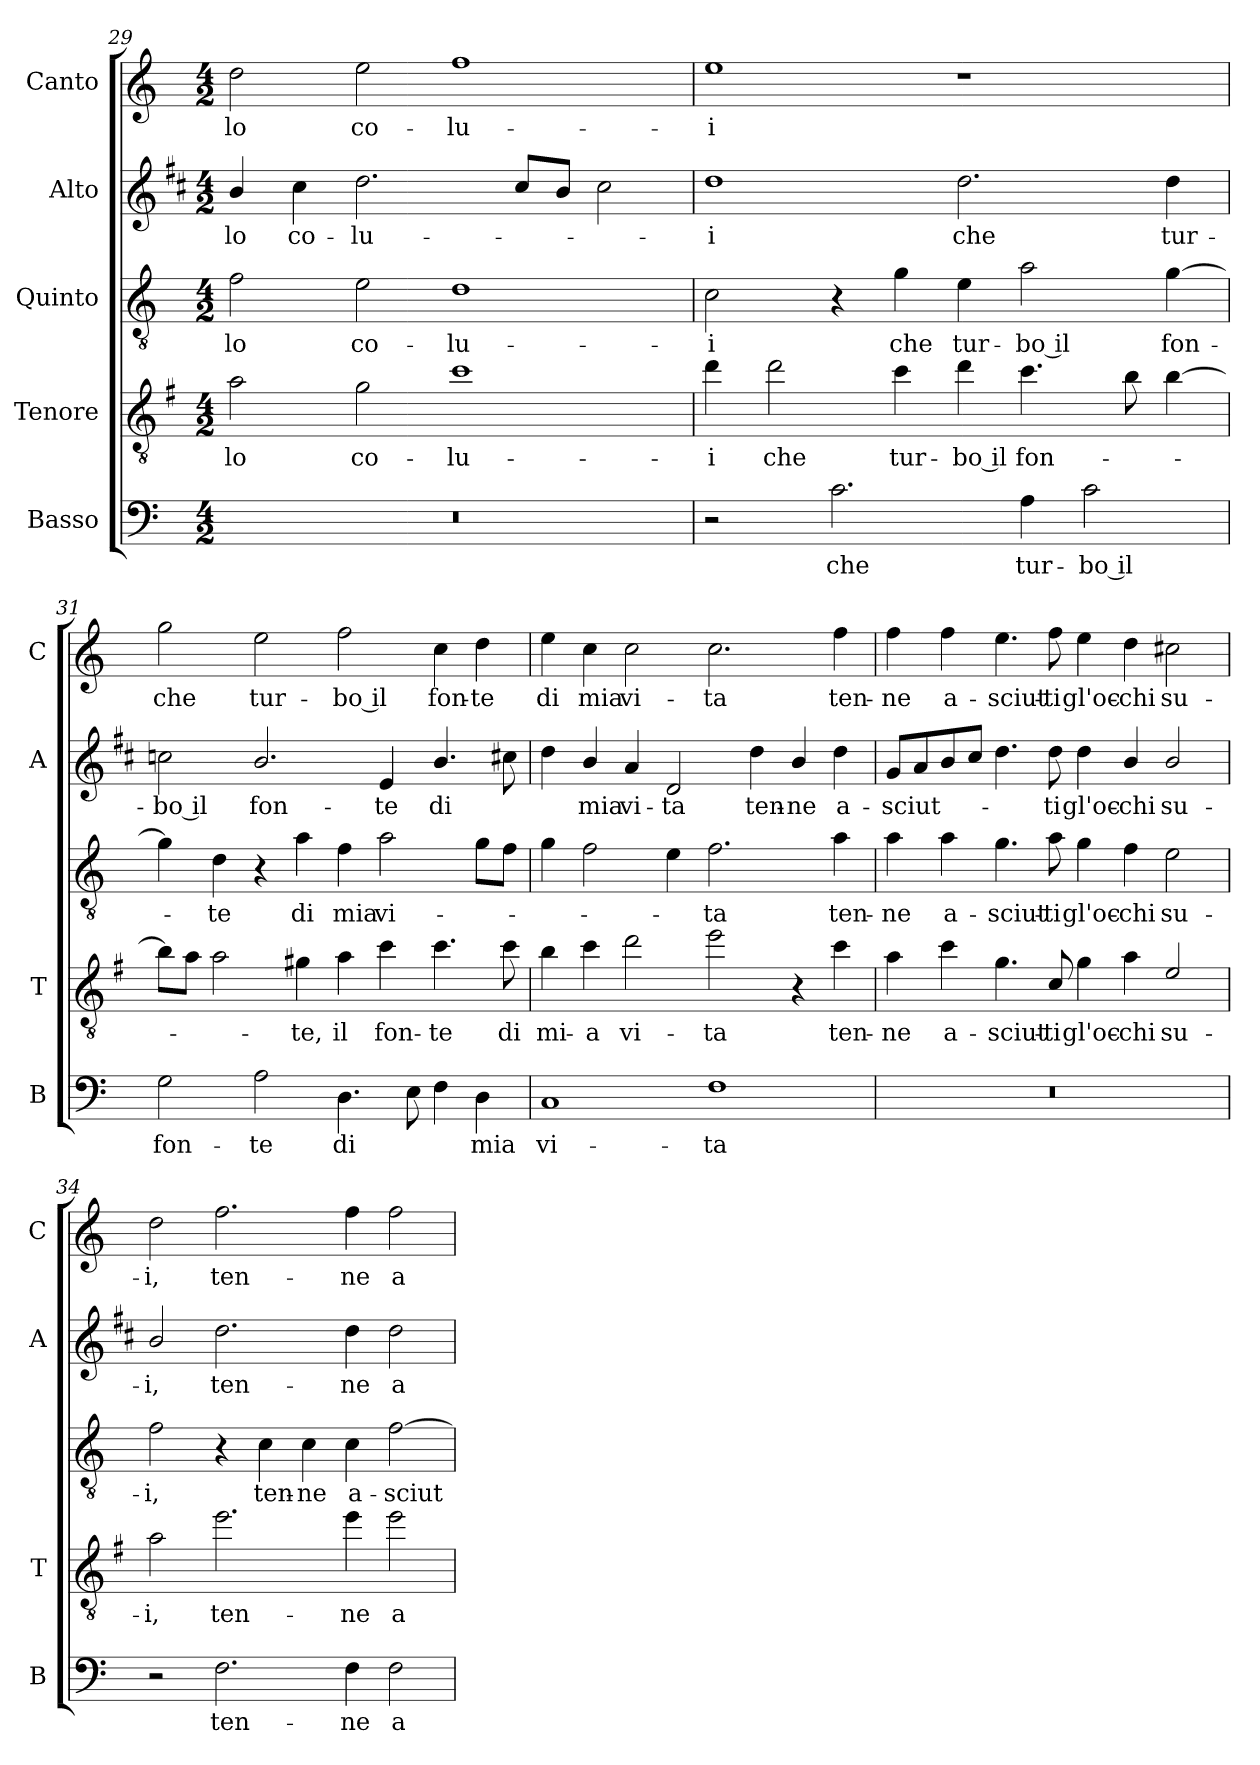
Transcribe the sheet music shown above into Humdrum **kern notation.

**kern	**text	**kern	**text	**kern	**text	**kern	**text	**kern	**text
*part5	*part5	*part4	*part4	*part3	*part3	*part2	*part2	*part1	*part1
*staff5	*staff5	*staff4	*staff4	*staff3	*staff3	*staff2	*staff2	*staff1	*staff1
*I"Basso	*	*I"Tenore	*	*I"Quinto	*	*I"Alto	*	*I"Canto	*
*I'B	*	*I'T	*	*	*	*I'A	*	*I'C	*
*clefF4	*	*clefGv2	*	*clefGv2	*	*clefG2	*	*clefG2	*
*	*	*ITrd4c7	*	*	*	*ITrd1c2	*	*	*
*k[]	*	*k[]	*	*k[]	*	*k[]	*	*k[]	*
*C:	*	*C:	*	*C:	*	*C:	*	*C:	*
*M4/2	*	*M4/2	*	*M4/2	*	*M4/2	*	*M4/2	*
=29	=29	=29	=29	=29	=29	=29	=29	=29	=29
!	!	!	!LO:LY:b	!	!LO:LY:b	!	!LO:LY:b	!	!LO:LY:b
0r	.	2d\	-lo	2f\	-lo	4a/	-lo	2dd\	-lo
!	!	!	!	!	!	!	!LO:LY:b	!	!
.	.	.	.	.	.	4b\	co-	.	.
!	!	!	!LO:LY:b	!	!LO:LY:b	!	!LO:LY:b	!	!LO:LY:b
.	.	2c\	co-	2e\	co-	2.cc\	-lu-	2ee\	co-
!	!	!	!LO:LY:b	!	!LO:LY:b	!	!	!	!LO:LY:b
.	.	1f	-lu-	1d	-lu-	.	.	1ff	-lu-
.	.	.	.	.	.	8b/L	.	.	.
.	.	.	.	.	.	8a/J	.	.	.
.	.	.	.	.	.	2b\	.	.	.
=30	=30	=30	=30	=30	=30	=30	=30	=30	=30
!	!	!	!LO:LY:b	!	!LO:LY:b	!	!LO:LY:b	!	!LO:LY:b
2r	.	4g\	-i	2c\	-i	1cc	-i	1ee	-i
!	!	!	!LO:LY:b	!	!	!	!	!	!
.	.	2g\	che	.	.	.	.	.	.
!	!LO:LY:b	!	!	!	!	!	!	!	!
2.c\	che	.	.	4r	.	.	.	.	.
!	!	!	!LO:LY:b	!	!LO:LY:b	!	!	!	!
.	.	4f\	tur-	4g\	che	.	.	.	.
!	!	!	!LO:LY:b	!	!LO:LY:b	!	!LO:LY:b	!	!
.	.	4g\	-bo il	4e\	tur-	2.cc\	che	1r	.
!	!LO:LY:b	!	!LO:LY:b	!	!LO:LY:b	!	!	!	!
4A\	tur-	4.f\	fon-	2a\	-bo il	.	.	.	.
!	!LO:LY:b	!	!	!	!	!	!	!	!
2c\	-bo il	.	.	.	.	.	.	.	.
.	.	8e\	.	.	.	.	.	.	.
!	!	!	!	!	!LO:LY:b	!	!LO:LY:b	!	!
.	.	[4e\	.	[4g\	fon-	4cc\	tur-	.	.
!!LO:LB:g=z
=31	=31	=31	=31	=31	=31	=31	=31	=31	=31
!	!LO:LY:b	!	!	!	!	!	!LO:LY:b	!	!LO:LY:b
2G\	fon-	8e\L]	.	4g\]	.	2b-X\	-bo il	2gg\	che
.	.	8d\J	.	.	.	.	.	.	.
!	!	!	!	!	!LO:LY:b	!	!	!	!
.	.	2d\	.	4d\	-te	.	.	.	.
!	!LO:LY:b	!	!	!	!	!	!LO:LY:b	!	!LO:LY:b
2A\	-te	.	.	4r	.	2.a/	fon-	2ee\	tur-
!	!	!	!LO:LY:b	!	!LO:LY:b	!	!	!	!
.	.	4c#X\	-te,	4a\	di	.	.	.	.
!	!LO:LY:b	!	!LO:LY:b	!	!LO:LY:b	!	!	!	!LO:LY:b
4.D\	di	4d\	il	4f\	mia	.	.	2ff\	-bo il
!	!	!	!LO:LY:b	!	!LO:LY:b	!	!LO:LY:b	!	!
.	.	4f\	fon-	2a\	vi-	4d/	-te	.	.
8E\	.	.	.	.	.	.	.	.	.
!	!	!	!LO:LY:b	!	!	!	!LO:LY:b	!	!LO:LY:b
4F\	.	4.f\	-te	.	.	4.a/	di	4cc\	fon-
!	!LO:LY:b	!	!	!	!	!	!	!	!LO:LY:b
4D\	mia	.	.	8g\L	.	.	.	4dd\	-te
!	!	!	!LO:LY:b	!	!	!	!	!	!
.	.	8f\	di	8f\J	.	8bn\	.	.	.
=32	=32	=32	=32	=32	=32	=32	=32	=32	=32
!	!LO:LY:b	!	!LO:LY:b	!	!	!	!	!	!LO:LY:b
1C	vi-	4e\	mi-	4g\	.	4cc\	.	4ee\	di
!	!	!	!LO:LY:b	!	!	!	!LO:LY:b	!	!LO:LY:b
.	.	4f\	-a	2f\	.	4a/	mia	4cc\	mia
!	!	!	!LO:LY:b	!	!	!	!LO:LY:b	!	!LO:LY:b
.	.	2g\	vi-	.	.	4g/	vi-	2cc\	vi-
!	!	!	!	!	!	!	!LO:LY:b	!	!
.	.	.	.	4e\	.	2c/	-ta	.	.
!	!LO:LY:b	!	!LO:LY:b	!	!LO:LY:b	!	!	!	!LO:LY:b
1F	-ta	2a\	-ta	2.f\	-ta	.	.	2.cc\	-ta
!	!	!	!	!	!	!	!LO:LY:b	!	!
.	.	.	.	.	.	4cc\	ten-	.	.
!	!	!	!	!	!	!	!LO:LY:b	!	!
.	.	4r	.	.	.	4a/	-ne	.	.
!	!	!	!LO:LY:b	!	!LO:LY:b	!	!LO:LY:b	!	!LO:LY:b
.	.	4f\	ten-	4a\	ten-	4cc\	a-	4ff\	ten-
=33	=33	=33	=33	=33	=33	=33	=33	=33	=33
!	!	!	!LO:LY:b	!	!LO:LY:b	!	!LO:LY:b	!	!LO:LY:b
0r	.	4d\	-ne	4a\	-ne	8f/L	-sciut-	4ff\	-ne
.	.	.	.	.	.	8g/	.	.	.
!	!	!	!LO:LY:b	!	!LO:LY:b	!	!	!	!LO:LY:b
.	.	4f\	a-	4a\	a-	8a/	.	4ff\	a-
.	.	.	.	.	.	8b/J	.	.	.
!	!	!	!LO:LY:b	!	!LO:LY:b	!	!	!	!LO:LY:b
.	.	4.c\	-sciut-	4.g\	-sciut-	4.cc\	.	4.ee\	-sciut-
!	!	!	!LO:LY:b	!	!LO:LY:b	!	!LO:LY:b	!	!LO:LY:b
.	.	8F/	-ti	8a\	-ti	8cc\	-ti	8ff\	-ti
!	!	!	!LO:LY:b	!	!LO:LY:b	!	!LO:LY:b	!	!LO:LY:b
.	.	4c\	gl'oc-	4g\	gl'oc-	4cc\	gl'oc-	4ee\	gl'oc-
!	!	!	!LO:LY:b	!	!LO:LY:b	!	!LO:LY:b	!	!LO:LY:b
.	.	4d\	-chi	4f\	-chi	4a/	-chi	4dd\	-chi
!	!	!	!LO:LY:b	!	!LO:LY:b	!	!LO:LY:b	!	!LO:LY:b
.	.	2A/	su-	2e\	su-	2a/	su-	2cc#X\	su-
!!LO:LB:g=z
=34	=34	=34	=34	=34	=34	=34	=34	=34	=34
!	!	!	!LO:LY:b	!	!LO:LY:b	!	!LO:LY:b	!	!LO:LY:b
2r	.	2d\	-i,	2f\	-i,	2a/	-i,	2dd\	-i,
!	!LO:LY:b	!	!LO:LY:b	!	!	!	!LO:LY:b	!	!LO:LY:b
2.F\	ten-	2.a\	ten-	4r	.	2.cc\	ten-	2.ff\	ten-
!	!	!	!	!	!LO:LY:b	!	!	!	!
.	.	.	.	4c\	ten-	.	.	.	.
!	!	!	!	!	!LO:LY:b	!	!	!	!
.	.	.	.	4c\	-ne	.	.	.	.
!	!LO:LY:b	!	!LO:LY:b	!	!LO:LY:b	!	!LO:LY:b	!	!LO:LY:b
4F\	-ne	4a\	-ne	4c\	a-	4cc\	-ne	4ff\	-ne
!	!LO:LY:b	!	!LO:LY:b	!	!LO:LY:b	!	!LO:LY:b	!	!LO:LY:b
2F\	a-	2a\	a-	[2f\	-sciut-	2cc\	a-	2ff\	a-
=	=	=	=	=	=	=	=	=	=
*-	*-	*-	*-	*-	*-	*-	*-	*-	*-
